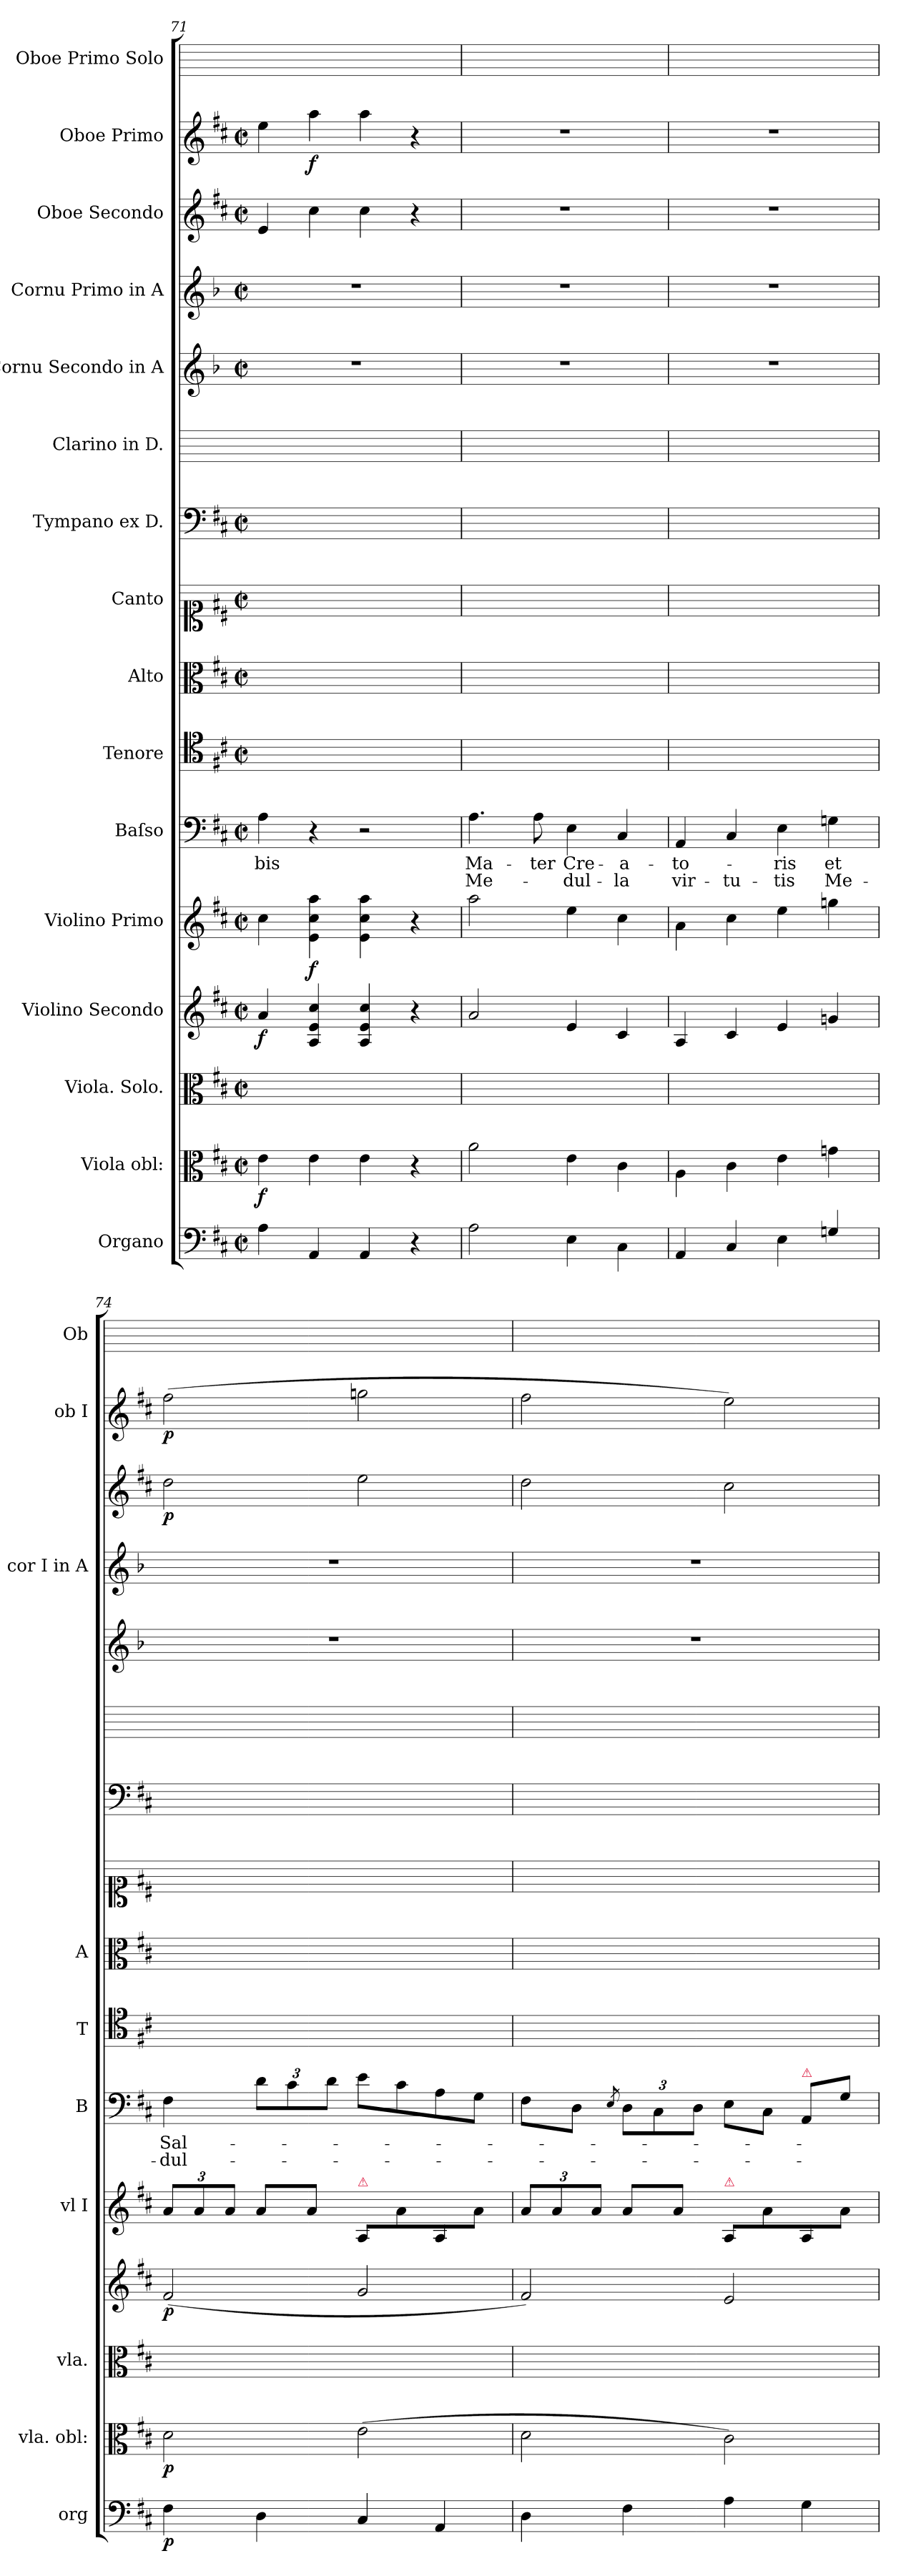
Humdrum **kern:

**kern	**dynam	**kern	**dynam	**kern	**kern	**dynam	**kern	**dynam	**kern	**text	**text	**kern	**kern	**kern	**kern	**kern	**kern	**kern	**kern	**dynam	**kern	**dynam	**kern
*part16	*part16	*part15	*part15	*part14	*part13	*part13	*part12	*part12	*part11	*part11	*part11	*part10	*part9	*part8	*part7	*part6	*part5	*part4	*part3	*part3	*part2	*part2	*part1
*staff16	*staff16	*staff15	*staff15	*staff14	*staff13	*staff13	*staff12	*staff12	*staff11	*staff11	*staff11	*staff10	*staff9	*staff8	*staff7	*staff6	*staff5	*staff4	*staff3	*staff3	*staff2	*staff2	*staff1
*I"Organo	*	*I"Viola obl:	*	*I"Viola. Solo.	*I"Violino Secondo	*	*I"Violino Primo	*	*I"Baſso	*	*	*I"Tenore	*I"Alto	*I"Canto	*I"Tympano ex D.	*I"Clarino in D.	*I"Cornu Secondo in A	*I"Cornu Primo in A	*I"Oboe Secondo	*	*I"Oboe Primo	*	*I"Oboe Primo Solo
*I'org	*	*I'vla. obl:	*	*I'vla.	*	*	*I'vl I	*	*I'B	*	*	*I'T	*I'A	*	*	*	*	*I'cor I in A	*	*	*I'ob I	*	*I'Ob
*clefF4	*	*clefC3	*	*clefC3	*clefG2	*	*clefG2	*	*clefF4	*	*	*clefC4	*clefC3	*clefC1	*clefF4	*	*clefG2	*clefG2	*clefG2	*	*clefG2	*	*
*	*	*	*	*	*	*	*	*	*	*	*	*	*	*	*	*	*ITrd2c3	*ITrd2c3	*	*	*	*	*
*k[f#c#]	*	*k[f#c#]	*	*k[f#c#]	*k[f#c#]	*	*k[f#c#]	*	*k[f#c#]	*	*	*k[f#c#]	*k[f#c#]	*k[f#c#]	*k[f#c#]	*	*k[f#c#]	*k[f#c#]	*k[f#c#]	*	*k[f#c#]	*	*
*D:	*	*D:	*	*D:	*D:	*	*D:	*	*D:	*	*	*D:	*D:	*D:	*D:	*	*D:	*D:	*D:	*	*D:	*	*
*M2/2	*	*M2/2	*	*M2/2	*M2/2	*	*M2/2	*	*M2/2	*	*	*M2/2	*M2/2	*M2/2	*M2/2	*	*M2/2	*M2/2	*M2/2	*	*M2/2	*	*
*met(c|)	*	*met(c|)	*	*met(c|)	*met(c|)	*	*met(c|)	*	*met(c|)	*	*	*met(c|)	*met(c|)	*met(c|)	*met(c|)	*	*met(c|)	*met(c|)	*met(c|)	*	*met(c|)	*	*
=71	=71	=71	=71	=71	=71	=71	=71	=71	=71	=71	=71	=71	=71	=71	=71	=71	=71	=71	=71	=71	=71	=71	=71
4A\	.	4e\	f	1ryy	4a/	f	4cc#\	.	4A\	-bis	.	1ryy	1ryy	1ryy	1ryy	1ryy	1r	1r	4e/	.	4ee\	.	1ryy
!	!	!	!	!	!	!	!	!LO:DY:b	!	!	!	!	!	!	!	!	!	!	!	!	!	!	!
4AA/	.	4e\	.	.	4A/ 4e/ 4cc#/	.	4e\ 4cc#\ 4aa\	f	4r	.	.	.	.	.	.	.	.	.	4cc#\	.	4aa\	f	.
4AA/	.	4e\	.	.	4A/ 4e/ 4cc#/	.	4e\ 4cc#\ 4aa\	.	2r	.	.	.	.	.	.	.	.	.	4cc#\	.	4aa\	.	.
4r	.	4r	.	.	4r	.	4r	.	.	.	.	.	.	.	.	.	.	.	4r	.	4r	.	.
=72	=72	=72	=72	=72	=72	=72	=72	=72	=72	=72	=72	=72	=72	=72	=72	=72	=72	=72	=72	=72	=72	=72	=72
2A\	.	2a\	.	1ryy	2a/	.	2aa\	.	4.A\	Ma-	Me-	1ryy	1ryy	1ryy	1ryy	1ryy	1r	1r	1r	.	1r	.	1ryy
.	.	.	.	.	.	.	.	.	8A\	-ter	.	.	.	.	.	.	.	.	.	.	.	.	.
4E\	.	4e\	.	.	4e/	.	4ee\	.	4E\	Cre-	-dul-	.	.	.	.	.	.	.	.	.	.	.	.
4C#\	.	4c#\	.	.	4c#/	.	4cc#\	.	4C#/	-a-	-la	.	.	.	.	.	.	.	.	.	.	.	.
=73	=73	=73	=73	=73	=73	=73	=73	=73	=73	=73	=73	=73	=73	=73	=73	=73	=73	=73	=73	=73	=73	=73	=73
4AA/	.	4A\	.	1ryy	4A/	.	4a\	.	4AA/	-to-	vir-	1ryy	1ryy	1ryy	1ryy	1ryy	1r	1r	1r	.	1r	.	1ryy
4C#/	.	4c#\	.	.	4c#/	.	4cc#\	.	4C#/	.	-tu-	.	.	.	.	.	.	.	.	.	.	.	.
4E\	.	4e\	.	.	4e/	.	4ee\	.	4E\	-ris	-tis	.	.	.	.	.	.	.	.	.	.	.	.
4Gn/	.	4gn\	.	.	4gn/	.	4ggn\	.	4Gn\	et	Me-	.	.	.	.	.	.	.	.	.	.	.	.
=74	=74	=74	=74	=74	=74	=74	=74	=74	=74	=74	=74	=74	=74	=74	=74	=74	=74	=74	=74	=74	=74	=74	=74
!	!LO:DY:b	!	!	!	!	!	!	!	!	!	!	!	!	!	!	!	!	!	!	!	!	!	!
4F#\	p	2d\	p	1ryy	(2f#/	p	12a/L	.	4F#\	Sal-	-dul-	1ryy	1ryy	1ryy	1ryy	1ryy	1r	1r	2dd\	p	(2ff#\	p	1ryy
.	.	.	.	.	.	.	12a/	.	.	.	.	.	.	.	.	.	.	.	.	.	.	.	.
.	.	.	.	.	.	.	12a/J	.	.	.	.	.	.	.	.	.	.	.	.	.	.	.	.
4D\	.	.	.	.	.	.	8a/L	.	12d\L	.	.	.	.	.	.	.	.	.	.	.	.	.	.
.	.	.	.	.	.	.	.	.	12c#\	.	.	.	.	.	.	.	.	.	.	.	.	.	.
.	.	.	.	.	.	.	8a/J	.	.	.	.	.	.	.	.	.	.	.	.	.	.	.	.
.	.	.	.	.	.	.	.	.	12d\J	.	.	.	.	.	.	.	.	.	.	.	.	.	.
!	!	!	!	!	!	!	!LO:TX:a:color=crimson:t=⚠	!	!	!	!	!	!	!	!	!	!	!	!	!	!	!	!
4C#/	.	(2e\	.	.	2g/	.	8A/L	.	8e\L	.	.	.	.	.	.	.	.	.	2ee\	.	2ggn\	.	.
.	.	.	.	.	.	.	8a\	.	8c#\	.	.	.	.	.	.	.	.	.	.	.	.	.	.
4AA/	.	.	.	.	.	.	8A/	.	8A\	.	.	.	.	.	.	.	.	.	.	.	.	.	.
.	.	.	.	.	.	.	8a\J	.	8G\J	.	.	.	.	.	.	.	.	.	.	.	.	.	.
=75	=75	=75	=75	=75	=75	=75	=75	=75	=75	=75	=75	=75	=75	=75	=75	=75	=75	=75	=75	=75	=75	=75	=75
4D\	.	2d\	.	1ryy	2f#/)	.	12a/L	.	8F#\L	.	.	1ryy	1ryy	1ryy	1ryy	1ryy	1r	1r	2dd\	.	2ff#\	.	1ryy
.	.	.	.	.	.	.	12a/	.	.	.	.	.	.	.	.	.	.	.	.	.	.	.	.
.	.	.	.	.	.	.	.	.	8D\J	.	.	.	.	.	.	.	.	.	.	.	.	.	.
.	.	.	.	.	.	.	12a/J	.	.	.	.	.	.	.	.	.	.	.	.	.	.	.	.
.	.	.	.	.	.	.	.	.	8qE/	.	.	.	.	.	.	.	.	.	.	.	.	.	.
4F#\	.	.	.	.	.	.	8a/L	.	12D\L	.	.	.	.	.	.	.	.	.	.	.	.	.	.
.	.	.	.	.	.	.	.	.	12C#\	.	.	.	.	.	.	.	.	.	.	.	.	.	.
.	.	.	.	.	.	.	8a/J	.	.	.	.	.	.	.	.	.	.	.	.	.	.	.	.
.	.	.	.	.	.	.	.	.	12D\J	.	.	.	.	.	.	.	.	.	.	.	.	.	.
!	!	!	!	!	!	!	!LO:TX:a:color=crimson:t=⚠	!	!	!	!	!	!	!	!	!	!	!	!	!	!	!	!
4A\	.	2c#\)	.	.	2e/	.	8A/L	.	8E\L	.	.	.	.	.	.	.	.	.	2cc#\	.	2ee\)	.	.
.	.	.	.	.	.	.	8a\	.	8C#\J	.	.	.	.	.	.	.	.	.	.	.	.	.	.
!	!	!	!	!	!	!	!	!	!LO:TX:a:color=crimson:t=⚠	!	!	!	!	!	!	!	!	!	!	!	!	!	!
4G\	.	.	.	.	.	.	8A/	.	8AA/L	.	.	.	.	.	.	.	.	.	.	.	.	.	.
.	.	.	.	.	.	.	8a\J	.	8G\J	.	.	.	.	.	.	.	.	.	.	.	.	.	.
=	=	=	=	=	=	=	=	=	=	=	=	=	=	=	=	=	=	=	=	=	=	=	=
*-	*-	*-	*-	*-	*-	*-	*-	*-	*-	*-	*-	*-	*-	*-	*-	*-	*-	*-	*-	*-	*-	*-	*-
